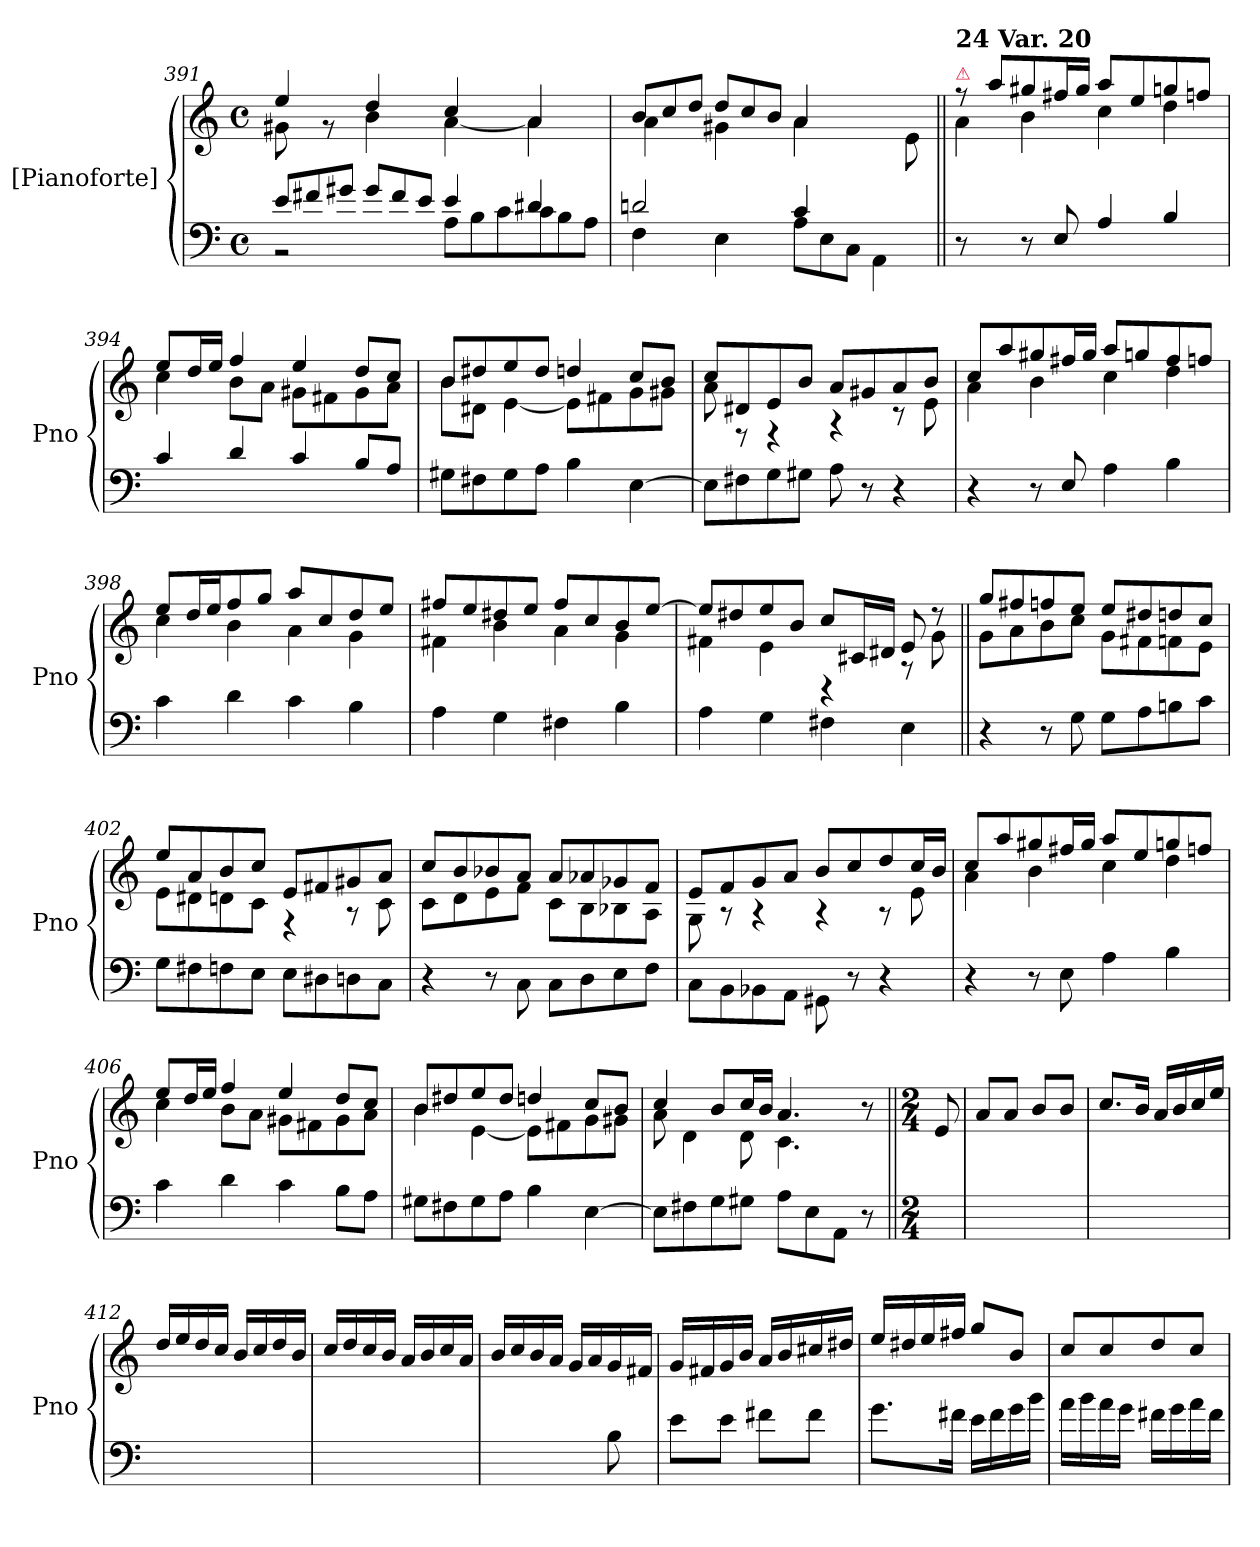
**kern	**kern
*part2	*part1
*staff2	*staff1
*I"[Pianoforte]	*I"[Pianoforte]
*I'Pno	*I'Pno
*clefF4	*clefG2
*k[]	*k[]
*M4/4	*M4/4
*met(c)	*met(c)
*Xtuplet	*
=391	=391
*^	*^
12e/L	2r	4ee/	8g#X\
12f#X/	.	.	.
.	.	.	8r
12g#X/J	.	.	.
12g#/L	.	4dd/	4b\
12f#/	.	.	.
12e/J	.	.	.
4e/	12A\L	4cc/	[4a\
.	12B\	.	.
.	12c\	.	.
4d#X/	12c\	4a/	4a\]
.	12B\	.	.
.	12A\J	.	.
=392	=392	=392	=392
*	*	*Xtuplet	*
2dn/	4F\	12b/L	4a\
.	.	12cc/	.
.	.	12dd/J	.
.	4E\	12dd/L	4g#X\
.	.	12cc/	.
.	.	12b/J	.
4c/	12A\L	4a/	4a\
.	12E\	.	.
.	12C\J	.	.
4ryy	4AA\	8ryy	4ryy
.	.	8e\	.
*v	*v	*	*
=393||	=393||	=393||
!	!LO:TX:a:color=crimson:t=⚠	!
!	!LO:TX:a:B:t=24 Var. 20	!
!LO:N:vis=8	!	!
4r	8rff	4a\
.	8aa/L	.
8r	8gg#X/	4b\
8E/	16ff#X/L	.
.	16gg#/JJ	.
4A/	8aa/L	4cc\
.	8ee/	.
4B/	8ggn/	4dd\
.	8ffn/J	.
=394	=394	=394
4c/	8ee/L	4cc\
.	16dd/L	.
.	16ee/JJ	.
4d/	4ff/	8b\L
.	.	8a\J
4c/	4ee/	8g#X\L
.	.	8f#X\
8B/L	8dd/L	8g#\
8A/J	8cc/J	8a\J
=395	=395	=395
8G#X\L	8b/L	8b\L
8F#X\	8dd#X/	8d#X\J
8G#\	8ee/	[4e\
8A\J	8dd#/J	.
4B\	4ddn/	8e\L]
.	.	8f#X\
[4E\	8cc/L	8g\
.	8b/J	8g#X\J
=396	=396	=396
8E\L]	8cc/L	8a\
8F#X\	8d#X/	8r
8G\	8e/	4r
8G#X\J	8b/J	.
8A\	8a/L	4r
8r	8g#X/	.
4r	8a/	8r
.	8b/J	8e\
=397	=397	=397
4r	8cc/L	4a\
.	8aa/	.
8r	8gg#X/	4b\
8E/	16ff#X/L	.
.	16gg#/JJ	.
4A\	8aa/L	4cc\
.	8ggn/	.
4B\	8ff#/	4dd\
.	8ffn/J	.
=398	=398	=398
4c\	8ee/L	4cc\
.	16dd/L	.
.	16ee/J	.
4d\	8ff/	4b\
.	8gg/J	.
4c\	8aa/L	4a\
.	8cc/	.
4B\	8dd/	4g\
.	8ee/J	.
=399	=399	=399
4A\	8ff#X/L	4f#X\
.	8ee/	.
4G\	8dd#X/	4b\
.	8ee/J	.
4F#X\	8ff#/L	4a\
.	8cc/	.
4B\	8b/	4g\
.	[8ee/J	.
=400	=400	=400
4A\	8ee/L]	4f#X\
.	8dd#X/	.
4G\	8ee/	4e\
.	8b/J	.
4F#X\	8cc/L	4r
.	16c#X/L	.
.	16d#X/JJ	.
4E\	8e/	8r
.	8r	8g\
=401||	=401||	=401||
4r	8gg/L	8g\L
.	8ff#X/	8a\
8r	8ffn/	8b\
8G\	8ee/J	8cc\J
8G\L	8ee/L	8g\L
8A\	8dd#X/	8f#X\
8Bn\	8ddn/	8fn\
8c\J	8cc/J	8e\J
=402	=402	=402
8G\L	8ee/L	8e\L
8F#X\	8a/	8d#X\
8Fn\	8b/	8dn\
8E\J	8cc/J	8c\J
8E\L	8e/L	4r
8D#X\	8f#X/	.
8Dn\	8g#X/	8r
8C\J	8a/J	8c\
=403	=403	=403
4r	8cc/L	8c\L
.	8b/	8d\
8r	8b-X/	8e\
8C\	8a/J	8f\J
8C\L	8a/L	8c\L
8D\	8a-X/	8B\
8E\	8g-X/	8B-X\
8F\J	8f/J	8A\J
=404	=404	=404
8C\L	8e/L	8G\
8BB\	8f/	8r
8BB-X\	8g/	4r
8AA\J	8a/J	.
8GG#X\	8b/L	4r
8r	8cc/	.
4r	8dd/	8r
.	16cc/L	8e\
.	16b/JJ	.
=405	=405	=405
4r	8cc/L	4a\
.	8aa/	.
8r	8gg#X/	4b\
8E\	16ff#X/L	.
.	16gg#/JJ	.
4A\	8aa/L	4cc\
.	8ee/	.
4B\	8ggn/	4dd\
.	8ffn/J	.
=406	=406	=406
4c\	8ee/L	4cc\
.	16dd/L	.
.	16ee/JJ	.
4d\	4ff/	8b\L
.	.	8a\J
4c\	4ee/	8g#X\L
.	.	8f#X\
8B\L	8dd/L	8g#\
8A\J	8cc/J	8a\J
=407	=407	=407
8G#X\L	8b/L	4b\
8F#X\	8dd#X/	.
8G#\	8ee/	[4e\
8A\J	8dd#/J	.
4B\	4ddn/	8e\L]
.	.	8f#X\
[4E\	8cc/L	8g\
.	8b/J	8g#X\J
=408	=408	=408
8E\L]	4cc/	8a\
8F#X\	.	4d\
8G\	8b/L	.
8G#X\J	16cc/L	8d\
.	16b/JJ	.
8A\L	4.a/	4.c\
8E\	.	.
8AA\J	.	.
8r	8r	8ryy
*	*v	*v
=409||	=409||
*M2/4	*M2/4
8ryy	8e/
=410	=410
2ryy	8a/L
.	8a/J
.	8b/L
.	8b/J
=411	=411
2ryy	8.cc/L
.	16b/Jk
.	16a/LL
.	16b/
.	16cc/
.	16ee/JJ
=412	=412
2ryy	16dd/LL
.	16ee/
.	16dd/
.	16cc/JJ
.	16b/LL
.	16cc/
.	16dd/
.	16b/JJ
=413	=413
2ryy	16cc/LL
.	16dd/
.	16cc/
.	16b/JJ
.	16a/LL
.	16b/
.	16cc/
.	16a/JJ
=414	=414
4.ryy	16b/LL
.	16cc/
.	16b/
.	16a/JJ
.	16g/LL
.	16a/
8B\	16g/
.	16f#X/JJ
=415	=415
8e\L	16g/LL
.	16f#X/
8e\J	16g/
.	16b/JJ
8f#X\L	16a/LL
.	16b/
8f#\J	16cc#X/
.	16dd#X/JJ
=416	=416
8.g\L	16ee/LL
.	16dd#X/
.	16ee/
16f#X\Jk	16ff#X/JJ
16e\LL	8gg/L
16f#\	.
16g\	8b/J
16b\JJ	.
=417	=417
16a\LL	8cc/L
16b\	.
16a\	8cc/
16g\JJ	.
16f#X\LL	8dd/
16g\	.
16a\	8cc/J
16f#\JJ	.
=	=
*-	*-
